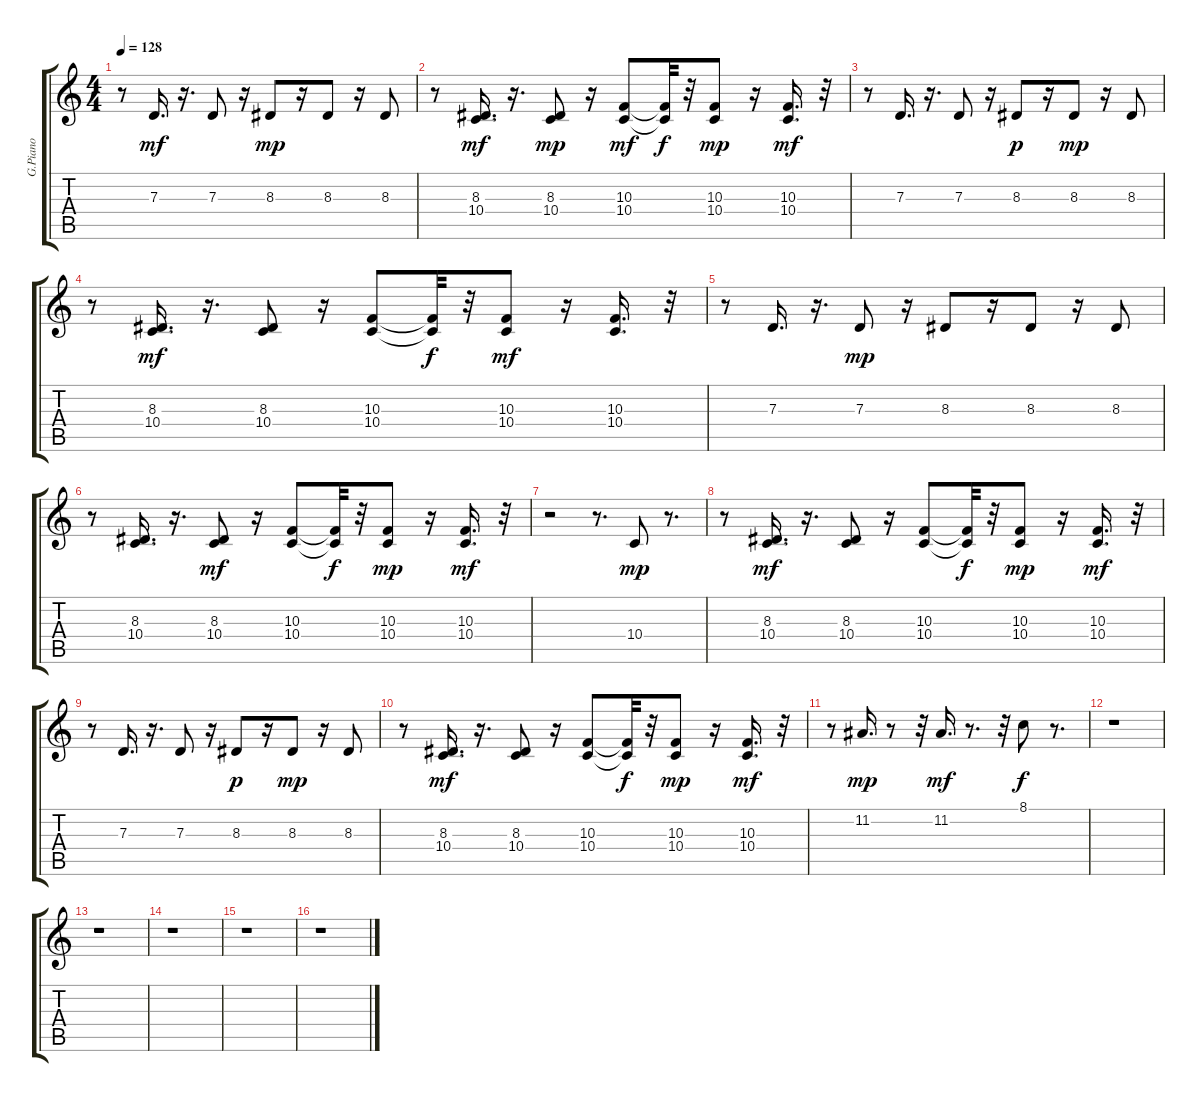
\track ("G.Piano" "G.Piano") {instrument acousticgrandpiano}
\staff {score tabs}
\tuning (E4 B3 G3 D3 A2 E2) {hide}
\ts (4 4)
\tempo 128
\clef g2
\ks c
r.8{dy mf} 7.3.16{d} r.16{d} 7.3.8 r.16 8.3.8{dy mp} r.16 8.3.8 r.16 8.3.8 |
r.8 (8.3 10.4).16{d dy mf} r.16{d} (8.3 10.4).8{dy mp} r.16 (10.3 10.4).8{dy mf} (10.3{t} 10.4{t}).32{dy f} r.32 (10.3 10.4).8{dy mp} r.16 (10.3 10.4).16{d dy mf} r.32 |
r.8 7.3.16{d} r.16{d} 7.3.8 r.16 8.3.8{dy p} r.16 8.3.8{dy mp} r.16 8.3.8 |
r.8 (8.3 10.4).16{d dy mf} r.16{d} (8.3 10.4).8 r.16 (10.3 10.4).8 (10.3{t} 10.4{t}).32{dy f} r.32 (10.3 10.4).8{dy mf} r.16 (10.3 10.4).16{d} r.32 |
r.8 7.3.16{d} r.16{d} 7.3.8{dy mp} r.16 8.3.8 r.16 8.3.8 r.16 8.3.8 |
r.8 (8.3 10.4).16{d} r.16{d} (8.3 10.4).8{dy mf} r.16 (10.3 10.4).8 (10.3{t} 10.4{t}).32{dy f} r.32 (10.3 10.4).8{dy mp} r.16 (10.3 10.4).16{d dy mf} r.32 |
r.2 r.8{d} 10.4.8{dy mp} r.8{d} |
r.8 (8.3 10.4).16{d dy mf} r.16{d} (8.3 10.4).8 r.16 (10.3 10.4).8 (10.3{t} 10.4{t}).32{dy f} r.32 (10.3 10.4).8{dy mp} r.16 (10.3 10.4).16{d dy mf} r.32 |
r.8 7.3.16{d} r.16{d} 7.3.8 r.16 8.3.8{dy p} r.16 8.3.8{dy mp} r.16 8.3.8 |
r.8 (8.3 10.4).16{d dy mf} r.16{d} (8.3 10.4).8 r.16 (10.3 10.4).8 (10.3{t} 10.4{t}).32{dy f} r.32 (10.3 10.4).8{dy mp} r.16 (10.3 10.4).16{d dy mf} r.32 |
r.8 11.2.16{d dy mp} r.8 r.32 11.2.16{d dy mf} r.8{d} r.32 8.1.8{dy f} r.8{d} |
r.1 |
r.1 |
r.1 |
r.1 |
r.1
